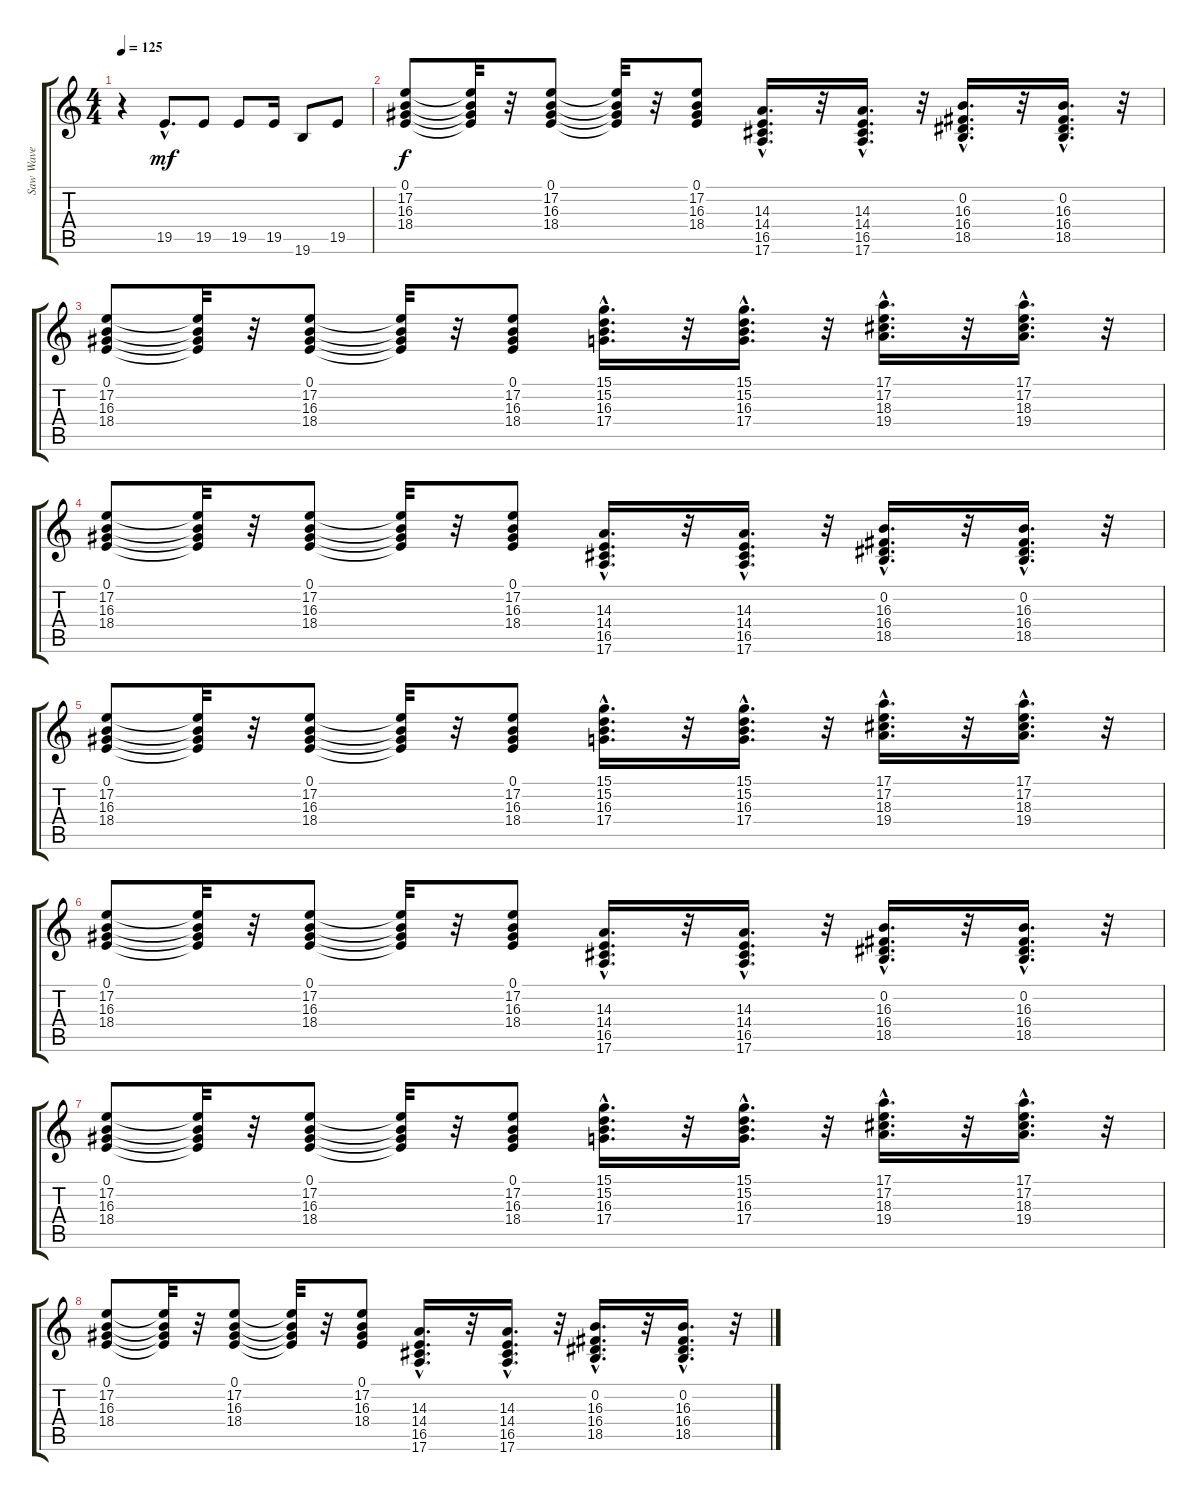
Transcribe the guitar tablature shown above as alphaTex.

\track ("Saw Wave" "Saw Wave") {instrument lead2sawtooth}
\staff {score tabs}
\tuning (E4 B3 G3 D3 A2 E2) {hide}
\ts (4 4)
\tempo 125
\clef g2
\ks c
r.4{dy mf} 19.5{hac}.8{d} 19.5.8 19.5.8 19.5.16 19.6.8 19.5.8 |
(0.1 17.2 16.3 18.4).8{dy f} (0.1{t} 17.2{t} 16.3{t} 18.4{t}).32 r.32 (0.1 17.2 16.3 18.4).8 (0.1{t} 17.2{t} 16.3{t} 18.4{t}).32 r.32 (0.1 17.2 16.3 18.4).8 (14.3{hac} 14.4{hac} 16.5{hac} 17.6{hac}).16{d} r.32 (14.3{hac} 14.4{hac} 16.5{hac} 17.6{hac}).16{d} r.32 (0.2{hac} 16.3{hac} 16.4{hac} 18.5{hac}).16{d} r.32 (0.2{hac} 16.3{hac} 16.4{hac} 18.5{hac}).16{d} r.32 |
(0.1 17.2 16.3 18.4).8 (0.1{t} 17.2{t} 16.3{t} 18.4{t}).32 r.32 (0.1 17.2 16.3 18.4).8 (0.1{t} 17.2{t} 16.3{t} 18.4{t}).32 r.32 (0.1 17.2 16.3 18.4).8 (15.1{hac} 15.2{hac} 16.3{hac} 17.4{hac}).16{d} r.32 (15.1{hac} 15.2{hac} 16.3{hac} 17.4{hac}).16{d} r.32 (17.1{hac} 17.2{hac} 18.3{hac} 19.4{hac}).16{d} r.32 (17.1{hac} 17.2{hac} 18.3{hac} 19.4{hac}).16{d} r.32 |
(0.1 17.2 16.3 18.4).8 (0.1{t} 17.2{t} 16.3{t} 18.4{t}).32 r.32 (0.1 17.2 16.3 18.4).8 (0.1{t} 17.2{t} 16.3{t} 18.4{t}).32 r.32 (0.1 17.2 16.3 18.4).8 (14.3{hac} 14.4{hac} 16.5{hac} 17.6{hac}).16{d} r.32 (14.3{hac} 14.4{hac} 16.5{hac} 17.6{hac}).16{d} r.32 (0.2{hac} 16.3{hac} 16.4{hac} 18.5{hac}).16{d} r.32 (0.2{hac} 16.3{hac} 16.4{hac} 18.5{hac}).16{d} r.32 |
(0.1 17.2 16.3 18.4).8 (0.1{t} 17.2{t} 16.3{t} 18.4{t}).32 r.32 (0.1 17.2 16.3 18.4).8 (0.1{t} 17.2{t} 16.3{t} 18.4{t}).32 r.32 (0.1 17.2 16.3 18.4).8 (15.1{hac} 15.2{hac} 16.3{hac} 17.4{hac}).16{d} r.32 (15.1{hac} 15.2{hac} 16.3{hac} 17.4{hac}).16{d} r.32 (17.1{hac} 17.2{hac} 18.3{hac} 19.4{hac}).16{d} r.32 (17.1{hac} 17.2{hac} 18.3{hac} 19.4{hac}).16{d} r.32 |
(0.1 17.2 16.3 18.4).8 (0.1{t} 17.2{t} 16.3{t} 18.4{t}).32 r.32 (0.1 17.2 16.3 18.4).8 (0.1{t} 17.2{t} 16.3{t} 18.4{t}).32 r.32 (0.1 17.2 16.3 18.4).8 (14.3{hac} 14.4{hac} 16.5{hac} 17.6{hac}).16{d} r.32 (14.3{hac} 14.4{hac} 16.5{hac} 17.6{hac}).16{d} r.32 (0.2{hac} 16.3{hac} 16.4{hac} 18.5{hac}).16{d} r.32 (0.2{hac} 16.3{hac} 16.4{hac} 18.5{hac}).16{d} r.32 |
(0.1 17.2 16.3 18.4).8 (0.1{t} 17.2{t} 16.3{t} 18.4{t}).32 r.32 (0.1 17.2 16.3 18.4).8 (0.1{t} 17.2{t} 16.3{t} 18.4{t}).32 r.32 (0.1 17.2 16.3 18.4).8 (15.1{hac} 15.2{hac} 16.3{hac} 17.4{hac}).16{d} r.32 (15.1{hac} 15.2{hac} 16.3{hac} 17.4{hac}).16{d} r.32 (17.1{hac} 17.2{hac} 18.3{hac} 19.4{hac}).16{d} r.32 (17.1{hac} 17.2{hac} 18.3{hac} 19.4{hac}).16{d} r.32 |
(0.1 17.2 16.3 18.4).8 (0.1{t} 17.2{t} 16.3{t} 18.4{t}).32 r.32 (0.1 17.2 16.3 18.4).8 (0.1{t} 17.2{t} 16.3{t} 18.4{t}).32 r.32 (0.1 17.2 16.3 18.4).8 (14.3{hac} 14.4{hac} 16.5{hac} 17.6{hac}).16{d} r.32 (14.3{hac} 14.4{hac} 16.5{hac} 17.6{hac}).16{d} r.32 (0.2{hac} 16.3{hac} 16.4{hac} 18.5{hac}).16{d} r.32 (0.2{hac} 16.3{hac} 16.4{hac} 18.5{hac}).16{d} r.32
